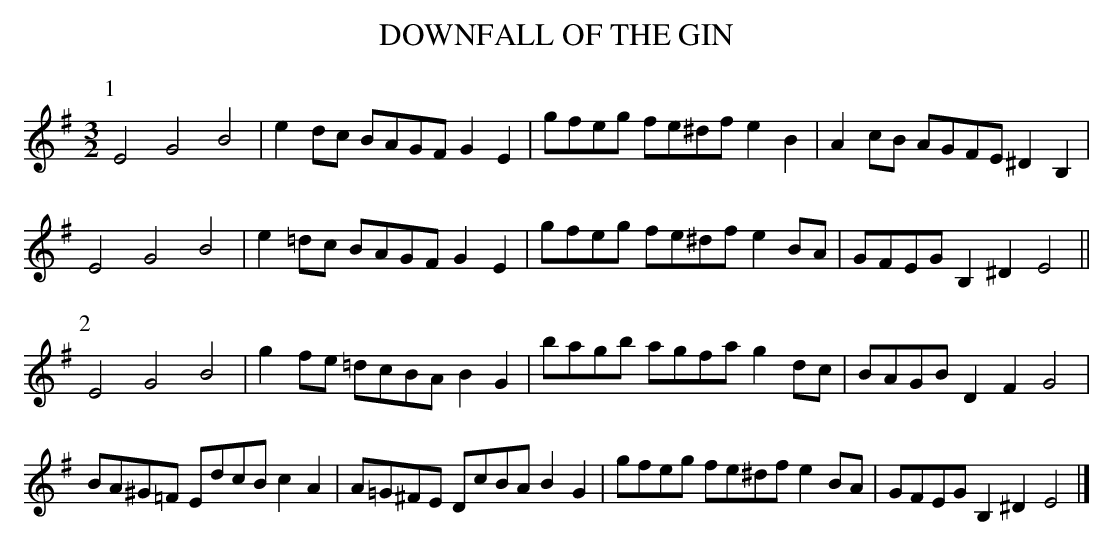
X:1
T:DOWNFALL OF THE GIN
M:3/2
L:1/8
K:G
P:1
E4 G4 B4 | e2 dc  BAGF G2 E2 | gfeg fe^df e2 B2 | A2 cB AGFE ^D2 B,2|
E4 G4 B4 | e2 =dc BAGF G2 E2 | gfeg fe^df e2 BA | GFEG  B,2  ^D2 E4||
P:2
E4 G4 B4 | g2 fe =dcBA B2 G2 | bagb agfa  g2 dc | BAGB  D2    F2 G4 |
BA^G=F EdcB c2 A2| A=G^FE DcBA B2 G2 | gfeg fe^df e2 BA| GFEG B,2 ^D2 E4|]
